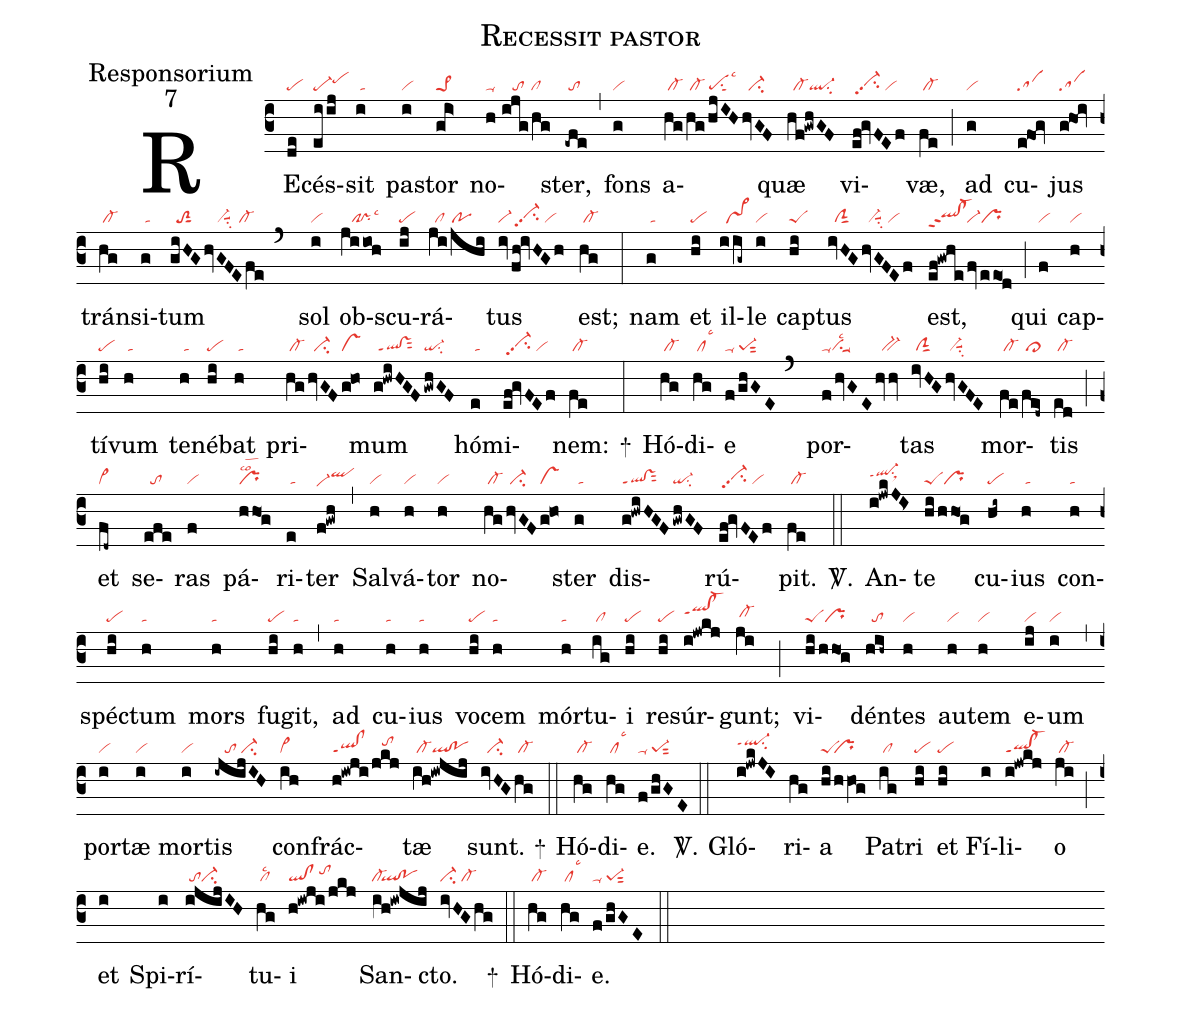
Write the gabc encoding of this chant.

name:Recessit pastor;
office-part:Responsorium;
mode:7;
nabc-lines:1;
%%
(c3)
RE(de|pe)cés(ei/ij|pe-pehi)sit(i|/ta)
pa(i|vi)stor(gi>|pe>1) no(h//ijg/hg|ta-/////to//cl)ster,(-efe|/to) (,)
fons(g|vi) a(hg|/cl-|/hg|/cl-|/hjIH|pesu1sut1lsc3|/hvGF|//ci-)quæ(hf!gwhGF|//cl-ql-su2) vi(ef!gvFEf|/vi-hhpp2su2/vi)væ,(fe|/cl-) (;)
ad(g|vi) cu(e!fog|sa)jus(g!hoi|sa) trán(hg|/cl-)si(g|/ta)tum(giHG|//toS2sut1|/hvGFE/fe`|////vi-suu1su2//cl-)
sol(i|vi) ob(jiioh|///cl!prlsc3)scu(ij|pe)rá(ji/jhi|//cl//po)tus(iv|vi-|/fh!ivHGh|/vi-hhpp2su2/vi) est;(hg|/cl-) (:)
nam(g|/ta) et(hi|pe) il(iig~|//pr~)le(i|vi) cap(hi|peS)tus(ivHG|//clSsut1|/hvGFEf|//vi-suu1su2/vi) est,(ef!gwhe|qlhh!cl-hhppt2|/fveeo1d|vi-pr) (;)
qui(f|vi) cap(h|vi)tí(hi|pe)vum(h|/ta) te(h|/ta)né(hi|pe)bat(h|/ta) pri(hg|/cl-|/hvGF|//ci-|/g!ho|vs)mum(g!hwiHGF|/ql!vsppt1sut2|/gwhGF|qi-su2) hó(e|/ta)mi(ef!gvFEf|/vi-hhpp2su2/vi)nem:(fe|/cl-) +(:)
Hó(hg|/cl-)di(hg|/cllsc3)e(f|ta-|/ghGE`|pe-1sut2)
por(f/hvGE|ta-visu1suu1lsc2|/hvv|//bv-)tas(ivHG|/clSsut1|/hvGFE|/vi-suu1su2) mor(fe|/cl-|/fed~|/cl>)tis(ed|/cl-) (;)
et(fd~|cl~) se(efe|//to)ras(f|vi) pá(hho1g|prlsco2)ri(e|/ta)ter(f!gwh|vi-heqlhi) (,)
Sal(h|vi)vá(h|vi)tor(h|vi) no(hg|/cl-|/hvGF|/ci-|/g!ho|vs)ster(g|/ta) dis(g!hwiHGF|ql!vssut2ppt1|/gwhGF|qi-su2)rú(ef!gvFEf|/vi-hhpp2su2/vi)pit.(fe|/cl-) <sp>V/</sp>.(::)
An(i!jwkJI>|ql-hippt1su1sux1)te(hi/hho1g|peSpr) cu(hi~|pe)ius(h|/ta) con(h|ta)spé(hi|pe)ctum(h|ta) mors(h|ta) fu(hi|pe)git,(h|ta) (,)
ad(h|ta) cu(h|ta)ius(h|ta) vo(hi|pe)cem(h|ta) mór(h|ta)tu(ig|/cl)i(hi|pe) re(hi|pe)súr(i!jwkj|qlhi!cl-hippt1)gunt;(ji|/cl-hh) (;)
vi(hi/hho1g|peSpr)dén(hih~|//to)tes(h|vi) au(h|vi)tem(h|vi) e(ij|vi)um(i|vi) (,)
por(i|vi)tæ(i|vi) mor(i|vi)tis(-ijijIH|///to/ci-) con(ih|cl~)frác(h!iwji|ql!clppt1|/jkj|///tohi)tæ(ih!iwjij|/cl-ql!po) sunt.(ivHG|//ci-|/hg|/cl-) +(::)
Hó(hg|/cl-)di(hg|/cllsc3)e.(f|ta-|/ghGE|pe-1sut2) <sp>V/</sp>.(::)
Gló(i!jwkJI|ql-hippt1su2)ri(hg)a(hi/hhVO!g|peS``pr)
Pa(ig|/cl)tri(hi|pe) et(hi|pe) Fí(i)li(i!jwkj|ql!cl-ppt1)o(ji|/cl-) (;)
et(i) Spi(i)rí(i!@jijIH|/toci-)tu(hg|/cllsc2)i(h!iwji/jkj|ql!cl/tohi)
San(ih!iw!@jij|cl-``ql!po)cto.(ivHGhg|ci-/cl-) +(::)
Hó(hg|/cl-)di(hg|/cllsc3)e.(f|ta-|/ghGE|pe-1sut2) (::)
